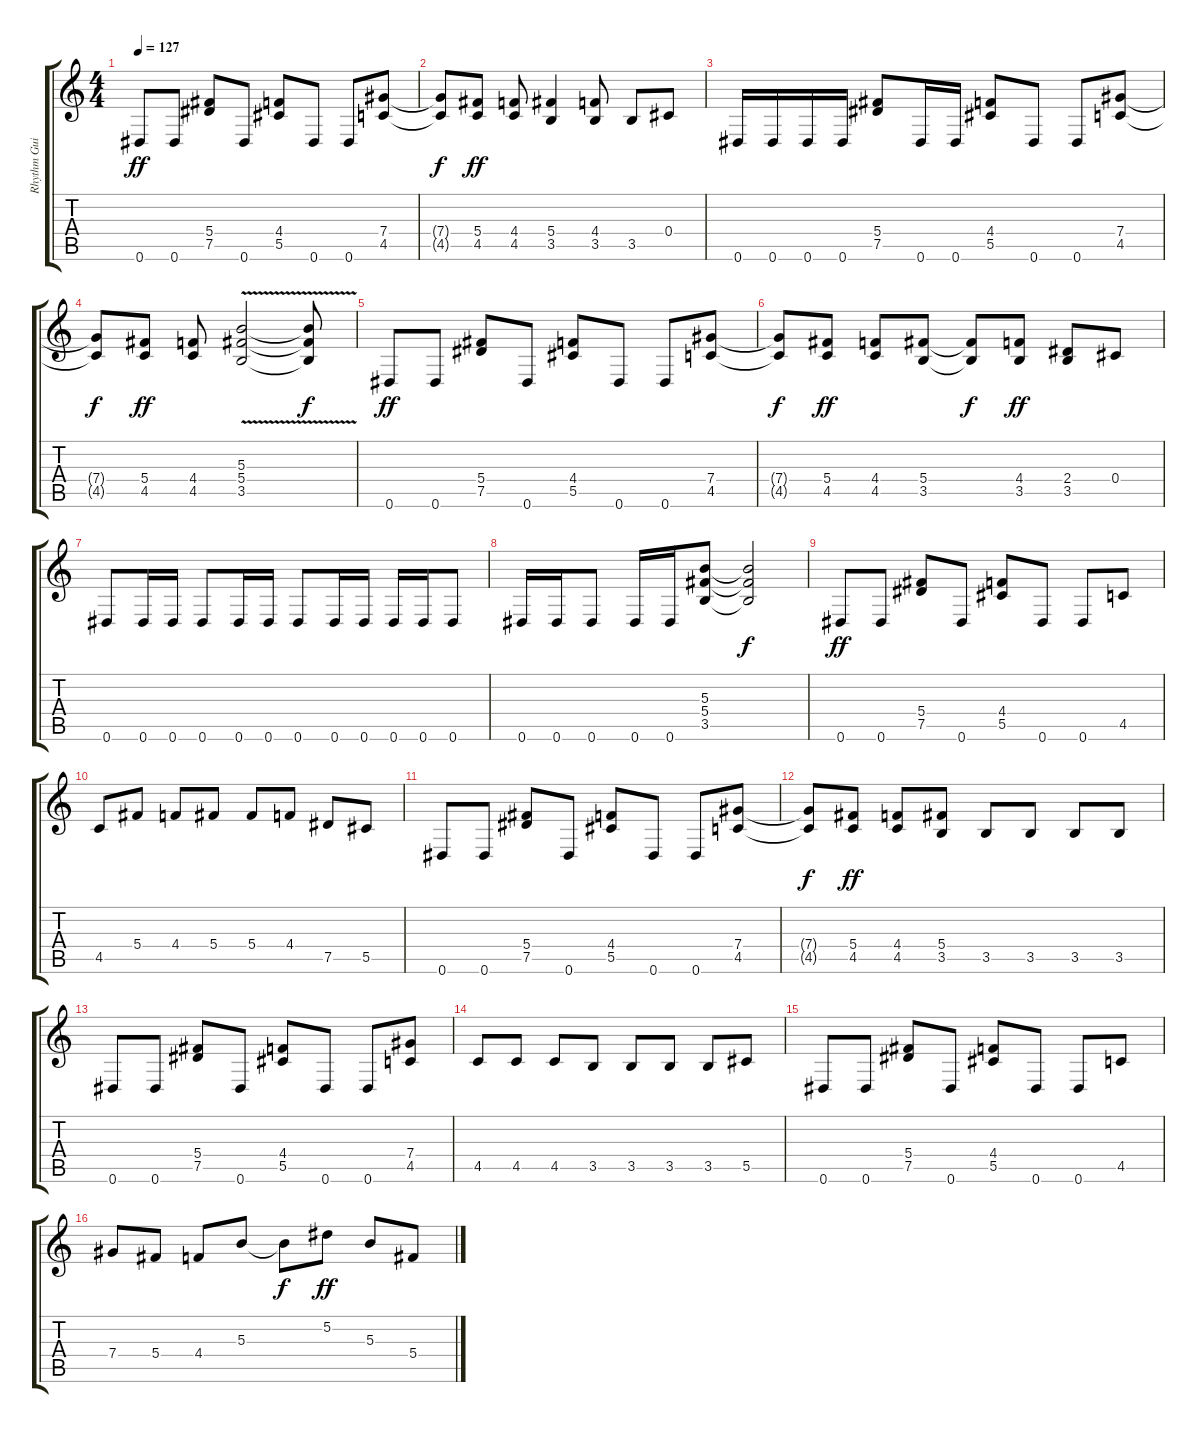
\track ("Rhythm Guitar" "Rhythm Gui") {instrument distortionguitar}
\staff {score tabs}
\tuning (Eb4 Bb3 Gb3 Db3 Ab2 Eb2) {hide}
\ts (4 4)
\tempo 127
\clef g2
\ks c
0.6.8{dy ff} 0.6.8 (5.4 7.5).8 0.6.8 (4.4 5.5).8 0.6.8 0.6.8 (7.4 4.5).8 |
(7.4{t} 4.5{t}).8{dy f} (5.4 4.5).8{dy ff} (4.4 4.5).8 (5.4 3.5).4 (4.4 3.5).8 3.5.8 0.4.8 |
0.6.16 0.6.16 0.6.16 0.6.16 (5.4 7.5).8 0.6.16 0.6.16 (4.4 5.5).8 0.6.8 0.6.8 (7.4 4.5).8 |
(7.4{t} 4.5{t}).8{dy f} (5.4 4.5).8{dy ff} (4.4 4.5).8 (5.3{v} 5.4{v} 3.5{v}).2 (5.3{t} 5.4{t} 3.5{t}).8{dy f} |
0.6.8{dy ff} 0.6.8 (5.4 7.5).8 0.6.8 (4.4 5.5).8 0.6.8 0.6.8 (7.4 4.5).8 |
(7.4{t} 4.5{t}).8{dy f} (5.4 4.5).8{dy ff} (4.4 4.5).8 (5.4 3.5).8 (5.4{t} 3.5{t}).8{dy f} (4.4 3.5).8{dy ff} (2.4 3.5).8 0.4.8 |
0.6.8 0.6.16 0.6.16 0.6.8 0.6.16 0.6.16 0.6.8 0.6.16 0.6.16 0.6.16 0.6.16 0.6.8 |
0.6.16 0.6.16 0.6.8 0.6.16 0.6.16 (5.3 5.4 3.5).8 (5.3{t} 5.4{t} 3.5{t}).2{dy f} |
0.6.8{dy ff} 0.6.8 (5.4 7.5).8 0.6.8 (4.4 5.5).8 0.6.8 0.6.8 4.5.8 |
4.5.8 5.4.8 4.4.8 5.4.8 5.4.8 4.4.8 7.5.8 5.5.8 |
0.6.8 0.6.8 (5.4 7.5).8 0.6.8 (4.4 5.5).8 0.6.8 0.6.8 (7.4 4.5).8 |
(7.4{t} 4.5{t}).8{dy f} (5.4 4.5).8{dy ff} (4.4 4.5).8 (5.4 3.5).8 3.5.8 3.5.8 3.5.8 3.5.8 |
0.6.8 0.6.8 (5.4 7.5).8 0.6.8 (4.4 5.5).8 0.6.8 0.6.8 (7.4 4.5).8 |
4.5.8 4.5.8 4.5.8 3.5.8 3.5.8 3.5.8 3.5.8 5.5.8 |
0.6.8 0.6.8 (5.4 7.5).8 0.6.8 (4.4 5.5).8 0.6.8 0.6.8 4.5.8 |
7.4.8 5.4.8 4.4.8 5.3.8 5.3{t}.8{dy f} 5.2.8{dy ff} 5.3.8 5.4.8
